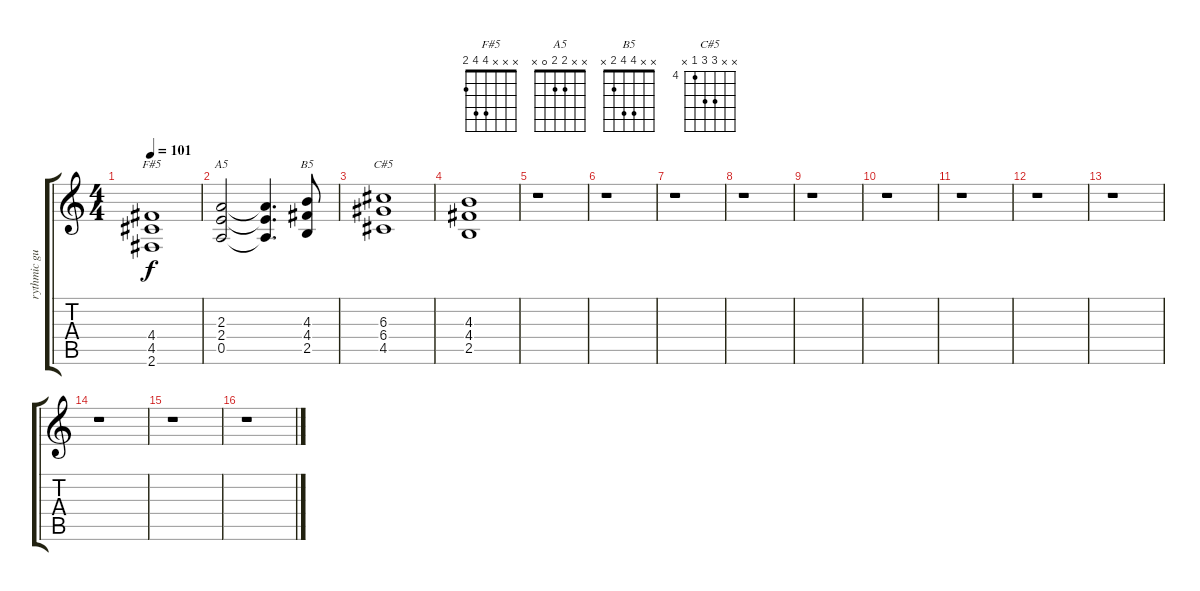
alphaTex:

\track ("rythmic guitar" "rythmic gu") {instrument distortionguitar}
\staff {score tabs}
\tuning (E4 B3 G3 D3 A2 E2) {hide}
\chord ("F#5" x x x 4 4 2)
\chord ("A5" x x 2 2 0 x)
\chord ("B5" x x 4 4 2 x)
\chord ("C#5" x x 6 6 4 x) {firstfret 4}
\ts (4 4)
\tempo 101
\clef g2
\ks c
(4.4 4.5 2.6).1{ch "F#5" dy f} |
(2.3 2.4 0.5).2{ch "A5"} (2.3{t} 2.4{t} 0.5{t}).4{d} (4.3 4.4 2.5).8{ch "B5"} |
(6.3 6.4 4.5).1{ch "C#5"} |
(4.3 4.4 2.5).1 |
r.1 |
r.1 |
r.1 |
r.1 |
r.1 |
r.1 |
r.1 |
r.1 |
r.1 |
r.1 |
r.1 |
r.1
